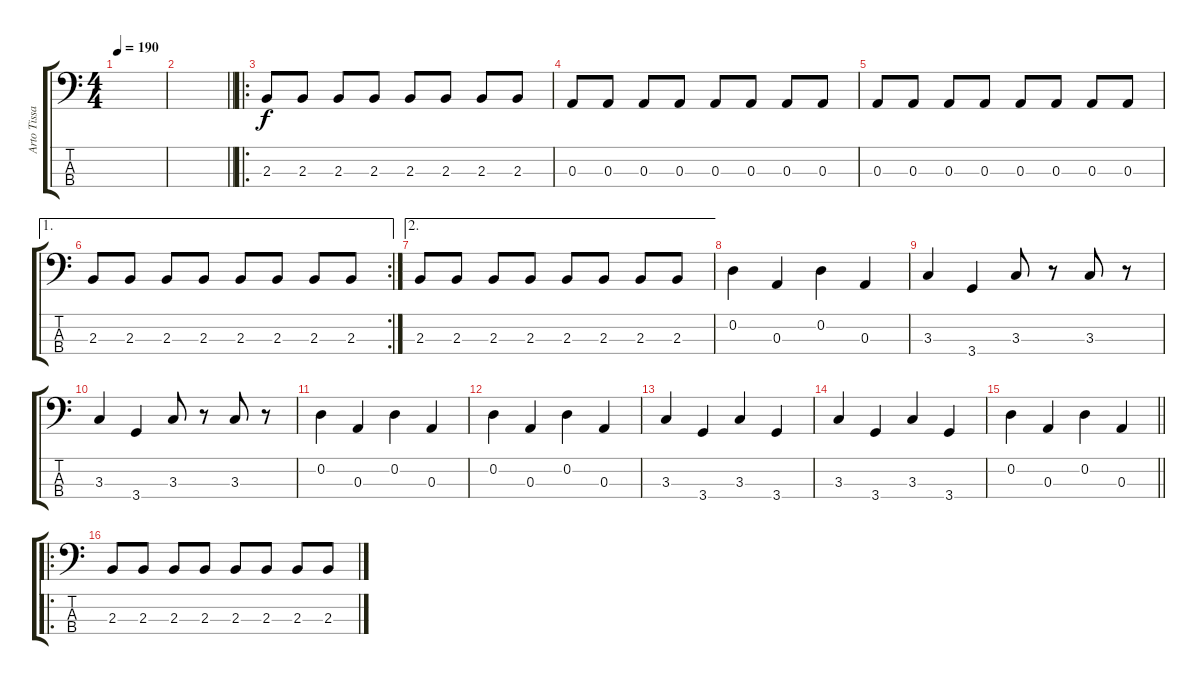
\track ("Arto Tissari" "Arto Tissa") {instrument electricbasspick}
\staff {score tabs}
\tuning (G2 D2 A1 E1) {hide}
\ts (4 4)
\tempo 190
\clef f4
\ks c
|
\barLineRight lightlight
|
\ro
\section ("" "")
2.3.8 2.3.8 2.3.8 2.3.8 2.3.8 2.3.8 2.3.8 2.3.8 |
0.3.8 0.3.8 0.3.8 0.3.8 0.3.8 0.3.8 0.3.8 0.3.8 |
0.3.8 0.3.8 0.3.8 0.3.8 0.3.8 0.3.8 0.3.8 0.3.8 |
\ae 1
\rc 2
2.3.8 2.3.8 2.3.8 2.3.8 2.3.8 2.3.8 2.3.8 2.3.8 |
\ae 2
2.3.8 2.3.8 2.3.8 2.3.8 2.3.8 2.3.8 2.3.8 2.3.8 |
0.2.4 0.3.4 0.2.4 0.3.4 |
3.3.4 3.4.4 3.3.8 r.8 3.3.8 r.8 |
3.3.4 3.4.4 3.3.8 r.8 3.3.8 r.8 |
0.2.4 0.3.4 0.2.4 0.3.4 |
0.2.4 0.3.4 0.2.4 0.3.4 |
3.3.4 3.4.4 3.3.4 3.4.4 |
3.3.4 3.4.4 3.3.4 3.4.4 |
\barLineRight lightlight
0.2.4 0.3.4 0.2.4 0.3.4 |
\ro
\section ("" "")
2.3.8 2.3.8 2.3.8 2.3.8 2.3.8 2.3.8 2.3.8 2.3.8
